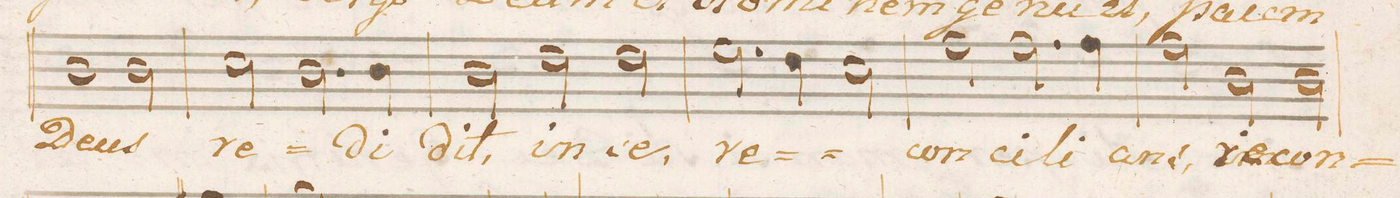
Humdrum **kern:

**kern	**text
*I"Soprano.	*
*clefC1	*
*k[]	*
*M3/2	*
1g	De-
2g\	-us
=26	=26
2a\	re-
2.g\	.
4g\	-di-
=27	=27
2g\	-dit,
2b\	in
2b\	ce,
=28	=28
2.cc\	re-
4b\	.
2a\	.
=29	=29
2dd\	-con-
2.dd\	-ci-
4dd\	-li-
=30	=30
2dd\	-ans
2g\	re-
2g\	-con-
=31	=31
*-	*-
